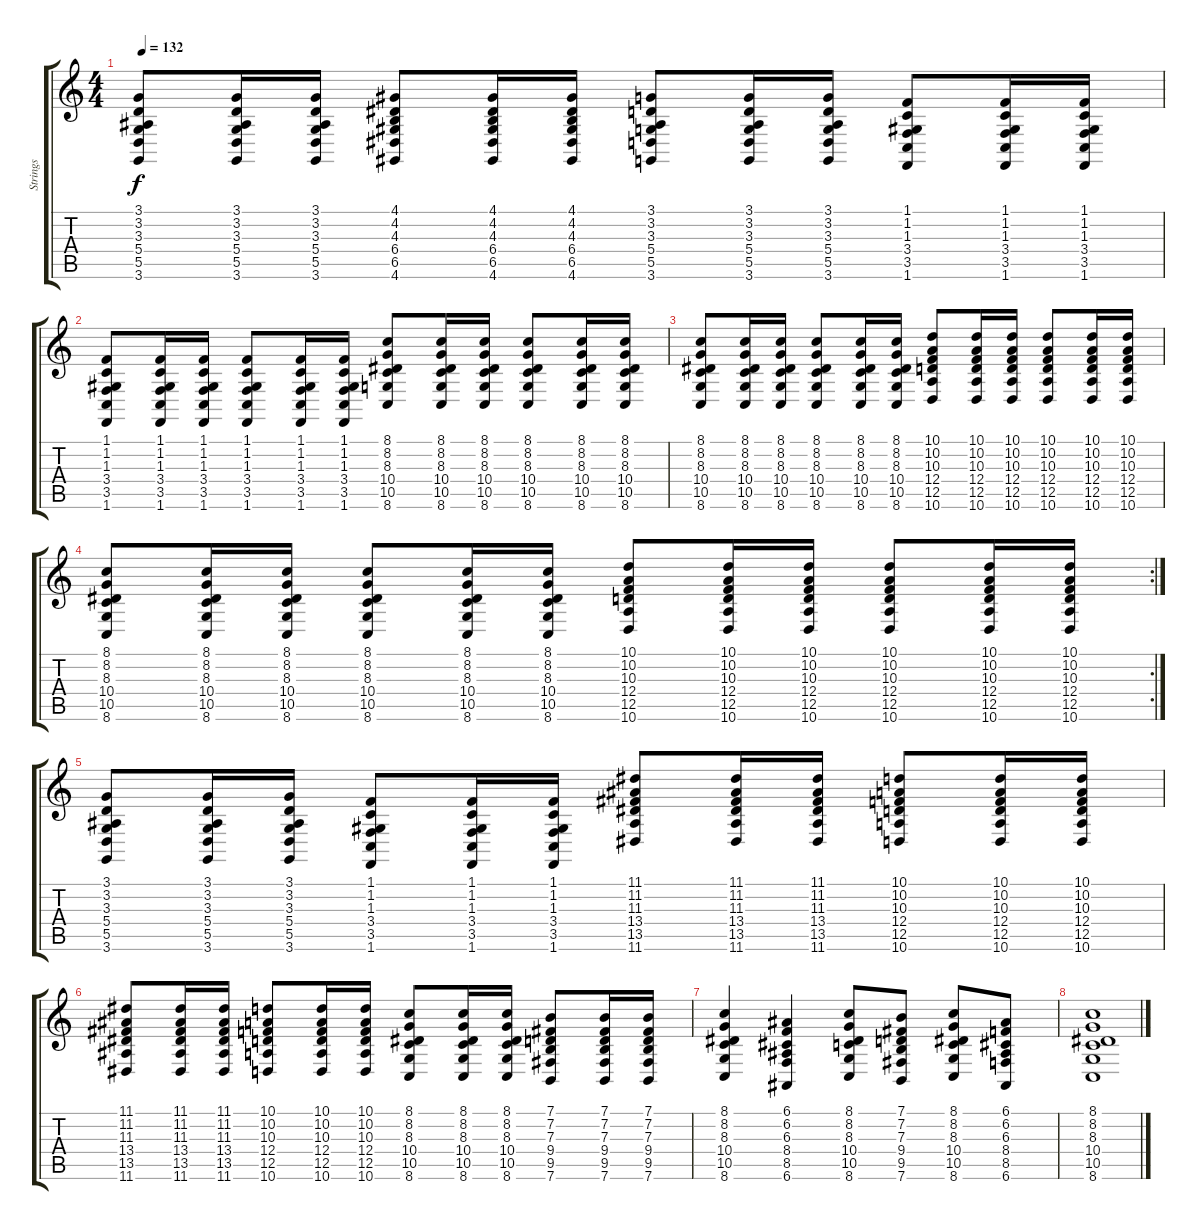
\track ("Strings" "Strings") {instrument stringensemble1}
\staff {score tabs}
\tuning (E4 B3 G3 D3 A2 E2) {hide}
\ts (4 4)
\tempo 132
\clef g2
\ks c
(3.1 3.2 3.3 5.4 5.5 3.6).8{dy f} (3.1 3.2 3.3 5.4 5.5 3.6).16 (3.1 3.2 3.3 5.4 5.5 3.6).16 (4.1 4.2 4.3 6.4 6.5 4.6).8 (4.1 4.2 4.3 6.4 6.5 4.6).16 (4.1 4.2 4.3 6.4 6.5 4.6).16 (3.1 3.2 3.3 5.4 5.5 3.6).8 (3.1 3.2 3.3 5.4 5.5 3.6).16 (3.1 3.2 3.3 5.4 5.5 3.6).16 (1.1 1.2 1.3 3.4 3.5 1.6).8 (1.1 1.2 1.3 3.4 3.5 1.6).16 (1.1 1.2 1.3 3.4 3.5 1.6).16 |
(1.1 1.2 1.3 3.4 3.5 1.6).8 (1.1 1.2 1.3 3.4 3.5 1.6).16 (1.1 1.2 1.3 3.4 3.5 1.6).16 (1.1 1.2 1.3 3.4 3.5 1.6).8 (1.1 1.2 1.3 3.4 3.5 1.6).16 (1.1 1.2 1.3 3.4 3.5 1.6).16 (8.1 8.2 8.3 10.4 10.5 8.6).8 (8.1 8.2 8.3 10.4 10.5 8.6).16 (8.1 8.2 8.3 10.4 10.5 8.6).16 (8.1 8.2 8.3 10.4 10.5 8.6).8 (8.1 8.2 8.3 10.4 10.5 8.6).16 (8.1 8.2 8.3 10.4 10.5 8.6).16 |
(8.1 8.2 8.3 10.4 10.5 8.6).8 (8.1 8.2 8.3 10.4 10.5 8.6).16 (8.1 8.2 8.3 10.4 10.5 8.6).16 (8.1 8.2 8.3 10.4 10.5 8.6).8 (8.1 8.2 8.3 10.4 10.5 8.6).16 (8.1 8.2 8.3 10.4 10.5 8.6).16 (10.1 10.2 10.3 12.4 12.5 10.6).8 (10.1 10.2 10.3 12.4 12.5 10.6).16 (10.1 10.2 10.3 12.4 12.5 10.6).16 (10.1 10.2 10.3 12.4 12.5 10.6).8 (10.1 10.2 10.3 12.4 12.5 10.6).16 (10.1 10.2 10.3 12.4 12.5 10.6).16 |
\rc 2
(8.1 8.2 8.3 10.4 10.5 8.6).8 (8.1 8.2 8.3 10.4 10.5 8.6).16 (8.1 8.2 8.3 10.4 10.5 8.6).16 (8.1 8.2 8.3 10.4 10.5 8.6).8 (8.1 8.2 8.3 10.4 10.5 8.6).16 (8.1 8.2 8.3 10.4 10.5 8.6).16 (10.1 10.2 10.3 12.4 12.5 10.6).8 (10.1 10.2 10.3 12.4 12.5 10.6).16 (10.1 10.2 10.3 12.4 12.5 10.6).16 (10.1 10.2 10.3 12.4 12.5 10.6).8 (10.1 10.2 10.3 12.4 12.5 10.6).16 (10.1 10.2 10.3 12.4 12.5 10.6).16 |
(3.1 3.2 3.3 5.4 5.5 3.6).8 (3.1 3.2 3.3 5.4 5.5 3.6).16 (3.1 3.2 3.3 5.4 5.5 3.6).16 (1.1 1.2 1.3 3.4 3.5 1.6).8 (1.1 1.2 1.3 3.4 3.5 1.6).16 (1.1 1.2 1.3 3.4 3.5 1.6).16 (11.1 11.2 11.3 13.4 13.5 11.6).8 (11.1 11.2 11.3 13.4 13.5 11.6).16 (11.1 11.2 11.3 13.4 13.5 11.6).16 (10.1 10.2 10.3 12.4 12.5 10.6).8 (10.1 10.2 10.3 12.4 12.5 10.6).16 (10.1 10.2 10.3 12.4 12.5 10.6).16 |
(11.1 11.2 11.3 13.4 13.5 11.6).8 (11.1 11.2 11.3 13.4 13.5 11.6).16 (11.1 11.2 11.3 13.4 13.5 11.6).16 (10.1 10.2 10.3 12.4 12.5 10.6).8 (10.1 10.2 10.3 12.4 12.5 10.6).16 (10.1 10.2 10.3 12.4 12.5 10.6).16 (8.1 8.2 8.3 10.4 10.5 8.6).8 (8.1 8.2 8.3 10.4 10.5 8.6).16 (8.1 8.2 8.3 10.4 10.5 8.6).16 (7.1 7.2 7.3 9.4 9.5 7.6).8 (7.1 7.2 7.3 9.4 9.5 7.6).16 (7.1 7.2 7.3 9.4 9.5 7.6).16 |
(8.1 8.2 8.3 10.4 10.5 8.6).4 (6.1 6.2 6.3 8.4 8.5 6.6).4 (8.1 8.2 8.3 10.4 10.5 8.6).8 (7.1 7.2 7.3 9.4 9.5 7.6).8 (8.1 8.2 8.3 10.4 10.5 8.6).8 (6.1 6.2 6.3 8.4 8.5 6.6).8 |
(8.1 8.2 8.3 10.4 10.5 8.6).1
